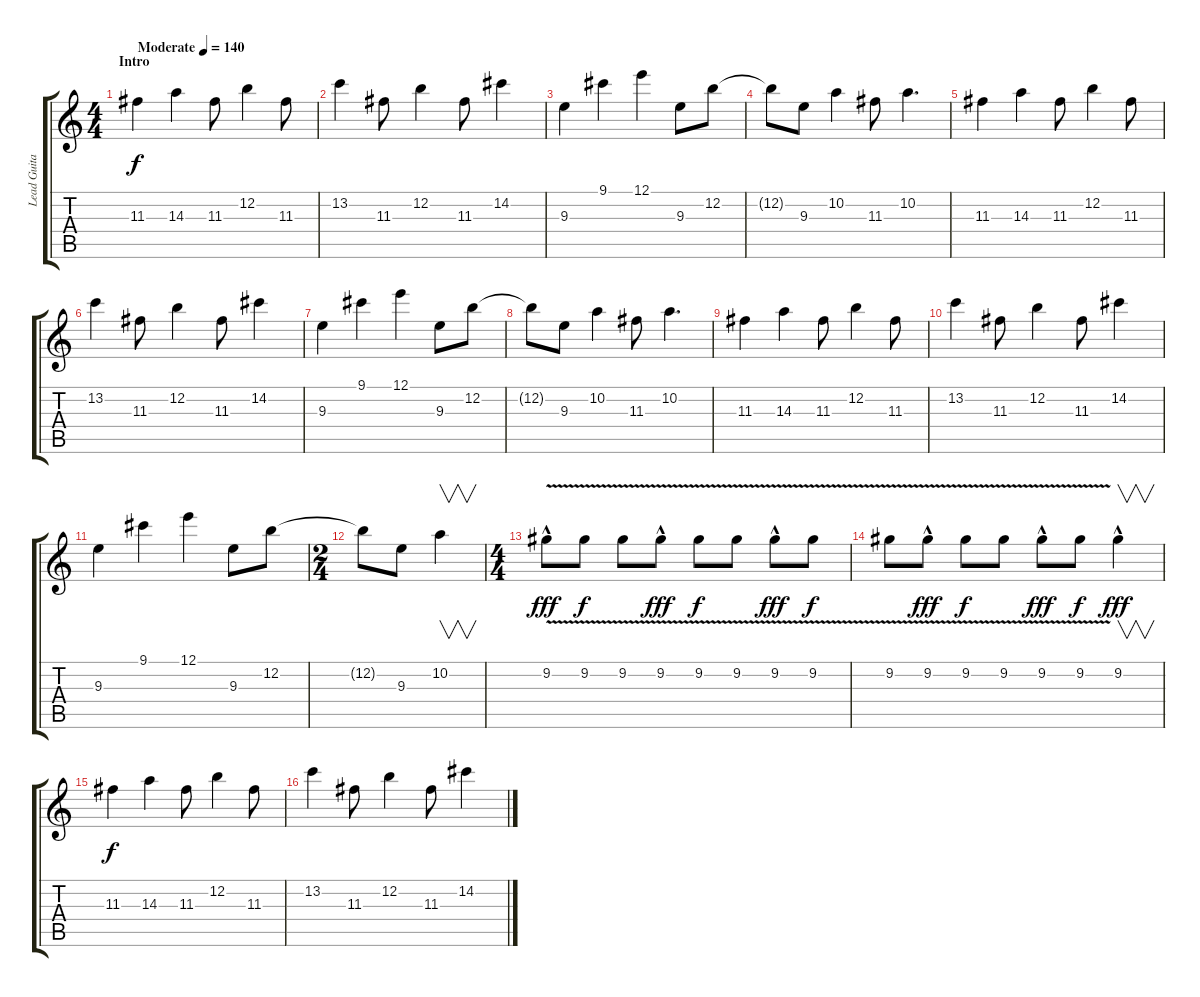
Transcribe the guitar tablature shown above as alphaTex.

\track ("Lead Guitar" "Lead Guita") {instrument overdrivenguitar}
\staff {score tabs}
\tuning (E4 B3 G3 D3 A2 E2) {hide}
\ts (4 4)
\section ("" "Intro")
\tempo (140 "Moderate")
\clef g2
\ks c
11.3.4{dy f instrument overdrivenguitar} 14.3.4 11.3.8 12.2.4 11.3.8 |
13.2.4 11.3.8 12.2.4 11.3.8 14.2.4 |
9.3.4 9.1.4 12.1.4 9.3.8 12.2.8 |
12.2{t}.8 9.3.8 10.2.4 11.3.8 10.2.4{d} |
11.3.4 14.3.4 11.3.8 12.2.4 11.3.8 |
13.2.4 11.3.8 12.2.4 11.3.8 14.2.4 |
9.3.4 9.1.4 12.1.4 9.3.8 12.2.8 |
12.2{t}.8 9.3.8 10.2.4 11.3.8 10.2.4{d} |
11.3.4 14.3.4 11.3.8 12.2.4 11.3.8 |
13.2.4 11.3.8 12.2.4 11.3.8 14.2.4 |
9.3.4 9.1.4 12.1.4 9.3.8 12.2.8 |
\ts (2 4)
12.2{t}.8 9.3.8 10.2.4{v} |
\ts (4 4)
9.2{v hac}.8{dy fff} 9.2{v}.8{dy f} 9.2{v}.8 9.2{v hac}.8{dy fff} 9.2{v}.8{dy f} 9.2{v}.8 9.2{v hac}.8{dy fff} 9.2{v}.8{dy f} |
9.2{v}.8 9.2{v hac}.8{dy fff} 9.2{v}.8{dy f} 9.2{v}.8 9.2{v hac}.8{dy fff} 9.2{v}.8{dy f} 9.2{hac}.4{v dy fff} |
11.3.4{dy f volume 16} 14.3.4 11.3.8 12.2.4 11.3.8 |
13.2.4 11.3.8 12.2.4 11.3.8 14.2.4
